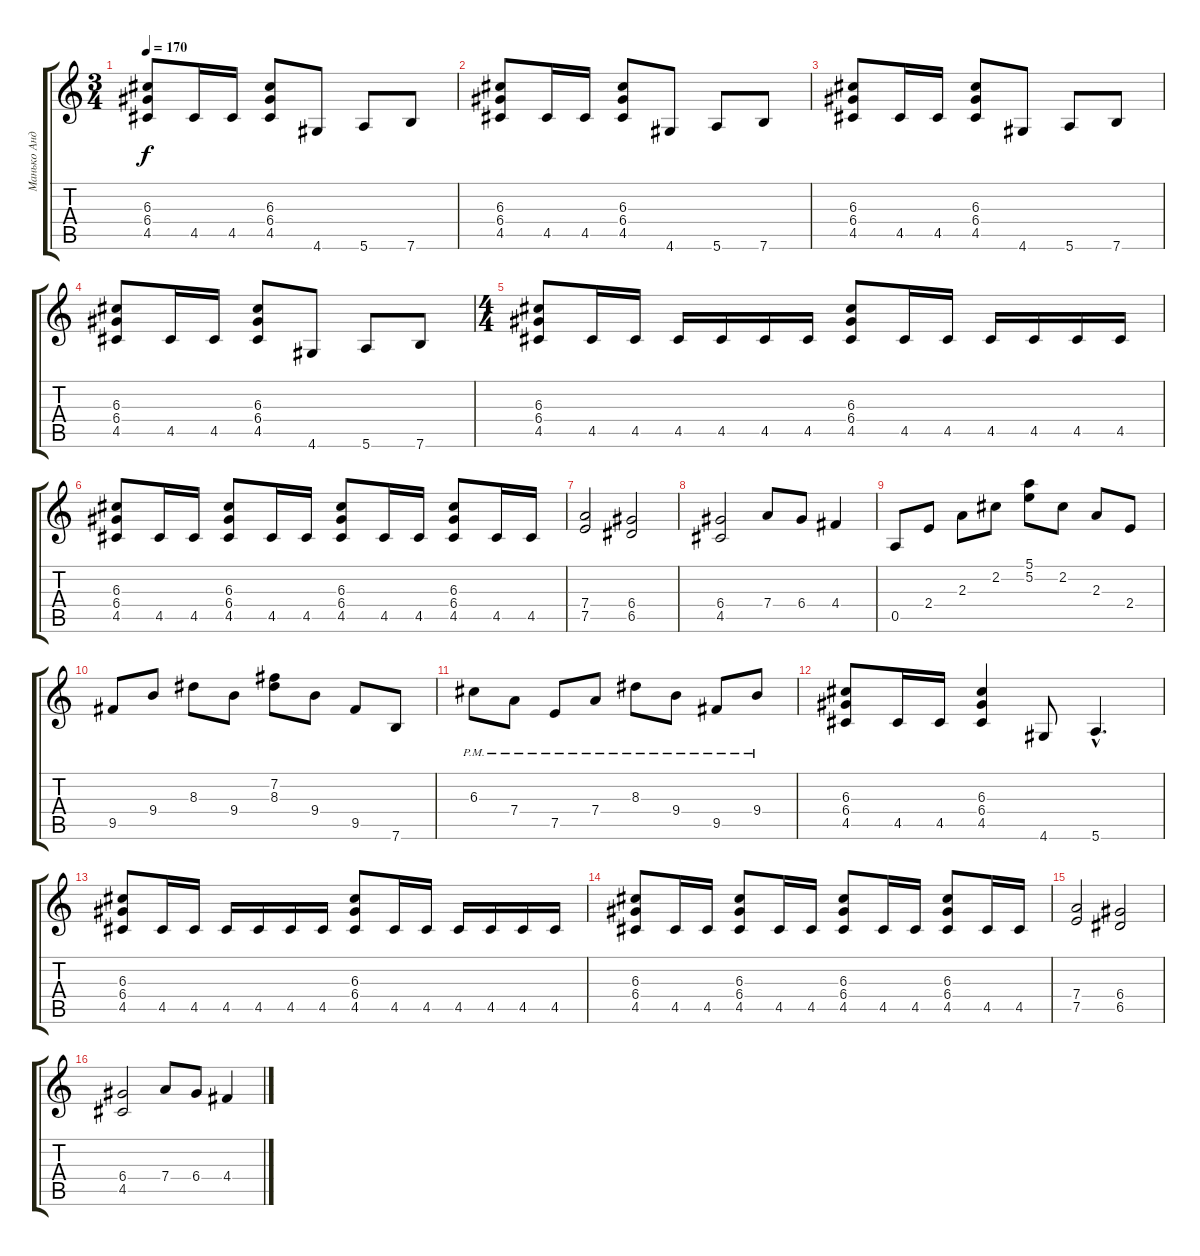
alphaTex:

\track ("Манько Андрей" "Манько Анд") {instrument distortionguitar}
\staff {score tabs}
\tuning (E4 B3 G3 D3 A2 E2) {hide}
\ts (3 4)
\tempo 170
\clef g2
\ks c
(6.3 6.4 4.5).8{dy f} 4.5.16 4.5.16 (6.3 6.4 4.5).8 4.6.8 5.6.8 7.6.8 |
(6.3 6.4 4.5).8 4.5.16 4.5.16 (6.3 6.4 4.5).8 4.6.8 5.6.8 7.6.8 |
(6.3 6.4 4.5).8 4.5.16 4.5.16 (6.3 6.4 4.5).8 4.6.8 5.6.8 7.6.8 |
(6.3 6.4 4.5).8 4.5.16 4.5.16 (6.3 6.4 4.5).8 4.6.8 5.6.8 7.6.8 |
\ts (4 4)
(6.3 6.4 4.5).8 4.5.16 4.5.16 4.5.16 4.5.16 4.5.16 4.5.16 (6.3 6.4 4.5).8 4.5.16 4.5.16 4.5.16 4.5.16 4.5.16 4.5.16 |
(6.3 6.4 4.5).8 4.5.16 4.5.16 (6.3 6.4 4.5).8 4.5.16 4.5.16 (6.3 6.4 4.5).8 4.5.16 4.5.16 (6.3 6.4 4.5).8 4.5.16 4.5.16 |
(7.4 7.5).2 (6.4 6.5).2 |
(6.4 4.5).2 7.4.8 6.4.8 4.4.4 |
0.5.8 2.4.8 2.3.8 2.2.8 (5.1 5.2).8 2.2.8 2.3.8 2.4.8 |
9.5.8 9.4.8 8.3.8 9.4.8 (7.2 8.3).8 9.4.8 9.5.8 7.6.8 |
6.3{pm}.8 7.4{pm}.8 7.5{pm}.8 7.4{pm}.8 8.3{pm}.8 9.4{pm}.8 9.5{pm}.8 9.4{pm}.8 |
(6.3 6.4 4.5).8 4.5.16 4.5.16 (6.3 6.4 4.5).4 4.6.8 5.6{hac}.4{d} |
(6.3 6.4 4.5).8 4.5.16 4.5.16 4.5.16 4.5.16 4.5.16 4.5.16 (6.3 6.4 4.5).8 4.5.16 4.5.16 4.5.16 4.5.16 4.5.16 4.5.16 |
(6.3 6.4 4.5).8 4.5.16 4.5.16 (6.3 6.4 4.5).8 4.5.16 4.5.16 (6.3 6.4 4.5).8 4.5.16 4.5.16 (6.3 6.4 4.5).8 4.5.16 4.5.16 |
(7.4 7.5).2 (6.4 6.5).2 |
(6.4 4.5).2 7.4.8 6.4.8 4.4.4
